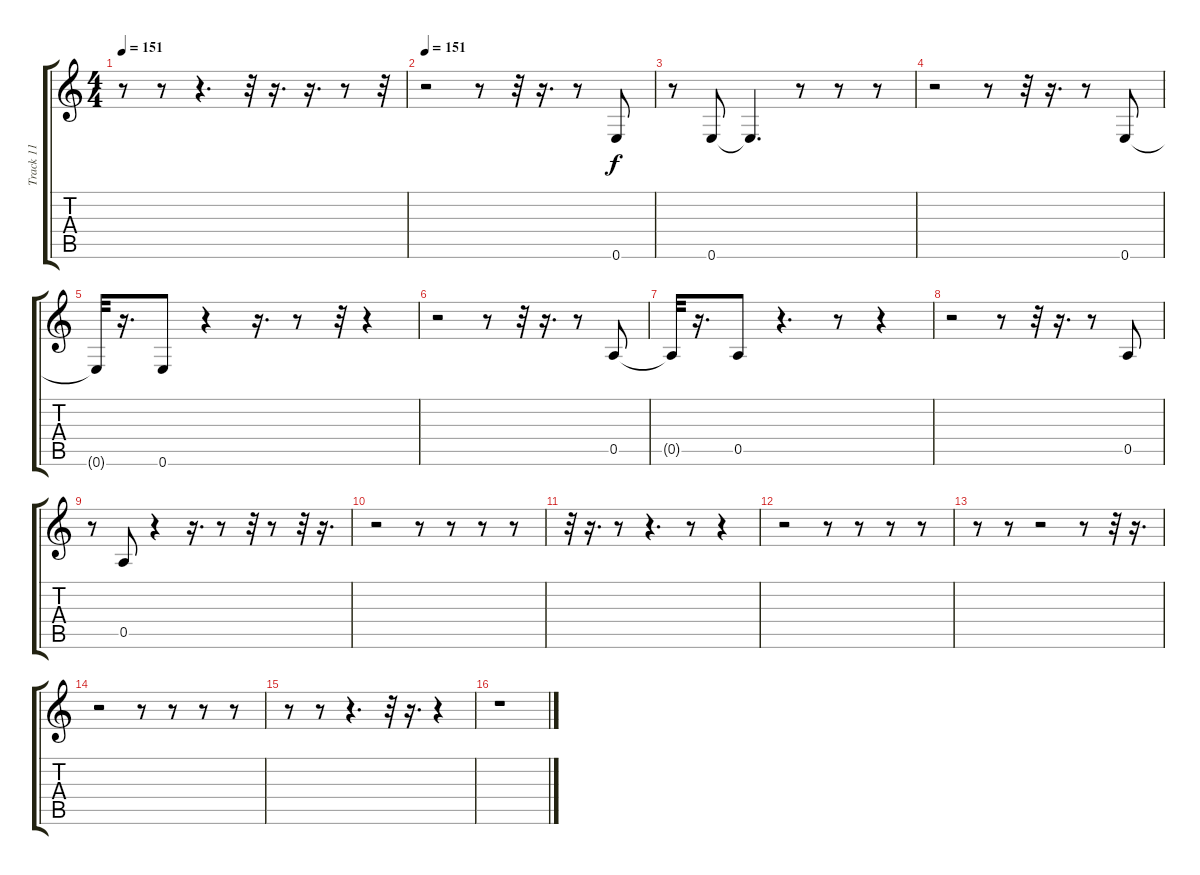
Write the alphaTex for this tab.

\track ("Track 11" "Track 11") {instrument electricbasspick}
\staff {score tabs}
\tuning (E4 B3 G3 D3 A2 E2) {hide}
\ts (4 4)
\tempo 151
\clef g2
\ks c
r.8{dy f} r.8 r.4{d} r.32 r.16{d} r.16{d} r.8 r.32 |
\tempo 151
r.2 r.8 r.32 r.16{d} r.8 0.6.8 |
r.8 0.6.8 0.6{t}.4{d} r.8 r.8 r.8 |
r.2 r.8 r.32 r.16{d} r.8 0.6.8 |
0.6{t}.32 r.16{d} 0.6.8 r.4 r.16{d} r.8 r.32 r.4 |
r.2 r.8 r.32 r.16{d} r.8 0.5.8 |
0.5{t}.32 r.16{d} 0.5.8 r.4{d} r.8 r.4 |
r.2 r.8 r.32 r.16{d} r.8 0.5.8 |
r.8 0.5.8 r.4 r.16{d} r.8 r.32 r.8 r.32 r.16{d} |
r.2 r.8 r.8 r.8 r.8 |
r.32 r.16{d} r.8 r.4{d} r.8 r.4 |
r.2 r.8 r.8 r.8 r.8 |
r.8 r.8 r.2 r.8 r.32 r.16{d} |
r.2 r.8 r.8 r.8 r.8 |
r.8 r.8 r.4{d} r.32 r.16{d} r.4 |
r.1
